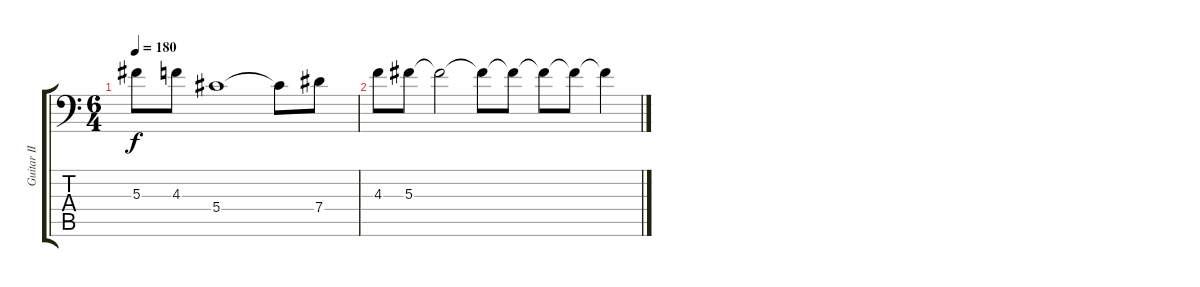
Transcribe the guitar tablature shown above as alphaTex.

\track ("Guitar II" "Guitar II") {instrument distortionguitar}
\staff {score tabs}
\tuning (Bb3 F3 Db3 Ab2 Eb2 Bb1) {hide}
\ts (6 4)
\tempo 180
\clef f4
\ks c
5.3.8{dy f} 4.3.8 5.4.1 5.4{t}.8 7.4.8 |
4.3.8 5.3.8 5.3{t}.2 5.3{t}.8 5.3{t}.8 5.3{t}.8 5.3{t}.8 5.3{t}.4
